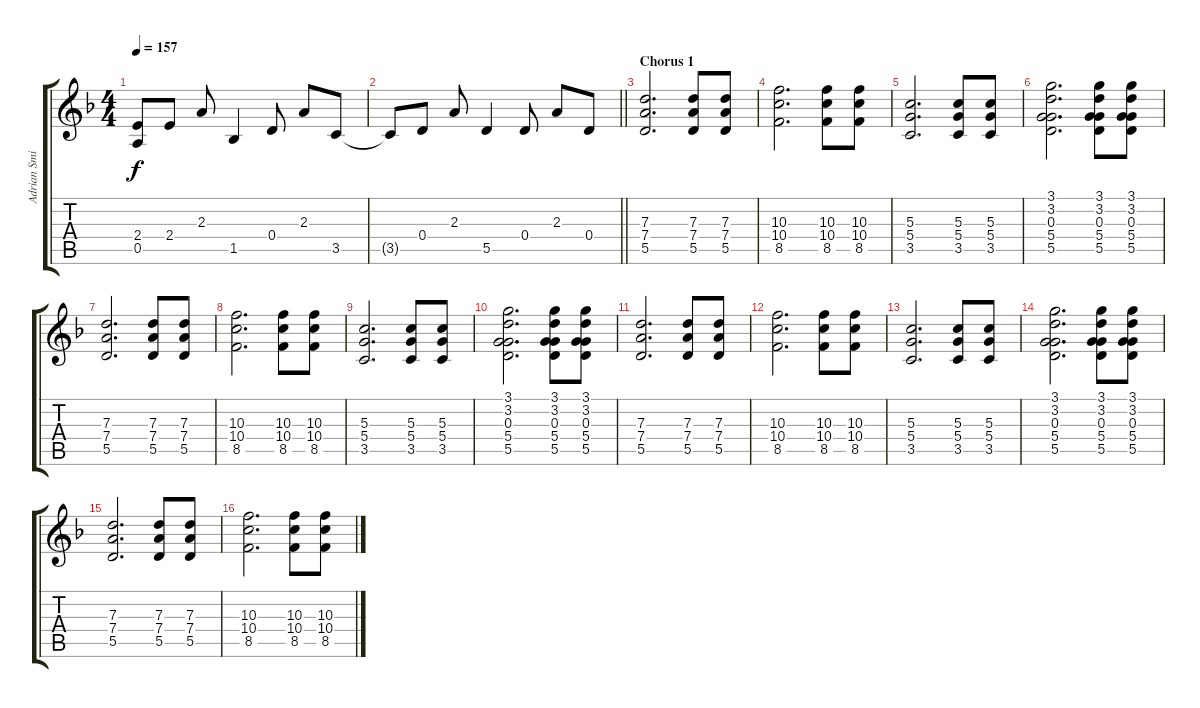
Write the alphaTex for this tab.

\track ("Adrian Smith" "Adrian Smi") {instrument overdrivenguitar}
\staff {score tabs}
\tuning (E4 B3 G3 D3 A2 E2) {hide}
\ts (4 4)
\tempo 157
\clef g2
\ks f
(2.4 0.5).8{dy f} 2.4.8 2.3.8 1.5.4 0.4.8 2.3.8 3.5.8 |
\barLineRight lightlight
3.5{t}.8 0.4.8 2.3.8 5.5.4 0.4.8 2.3.8 0.4.8 |
\section ("" "Chorus 1")
(7.3 7.4 5.5).2{d} (7.3 7.4 5.5).8 (7.3 7.4 5.5).8 |
(10.3 10.4 8.5).2{d} (10.3 10.4 8.5).8 (10.3 10.4 8.5).8 |
(5.3 5.4 3.5).2{d} (5.3 5.4 3.5).8 (5.3 5.4 3.5).8 |
(3.1 3.2 0.3 5.4 5.5).2{d} (3.1 3.2 0.3 5.4 5.5).8 (3.1 3.2 0.3 5.4 5.5).8 |
(7.3 7.4 5.5).2{d} (7.3 7.4 5.5).8 (7.3 7.4 5.5).8 |
(10.3 10.4 8.5).2{d} (10.3 10.4 8.5).8 (10.3 10.4 8.5).8 |
(5.3 5.4 3.5).2{d} (5.3 5.4 3.5).8 (5.3 5.4 3.5).8 |
(3.1 3.2 0.3 5.4 5.5).2{d} (3.1 3.2 0.3 5.4 5.5).8 (3.1 3.2 0.3 5.4 5.5).8 |
(7.3 7.4 5.5).2{d} (7.3 7.4 5.5).8 (7.3 7.4 5.5).8 |
(10.3 10.4 8.5).2{d} (10.3 10.4 8.5).8 (10.3 10.4 8.5).8 |
(5.3 5.4 3.5).2{d} (5.3 5.4 3.5).8 (5.3 5.4 3.5).8 |
(3.1 3.2 0.3 5.4 5.5).2{d} (3.1 3.2 0.3 5.4 5.5).8 (3.1 3.2 0.3 5.4 5.5).8 |
(7.3 7.4 5.5).2{d} (7.3 7.4 5.5).8 (7.3 7.4 5.5).8 |
(10.3 10.4 8.5).2{d} (10.3 10.4 8.5).8 (10.3 10.4 8.5).8
